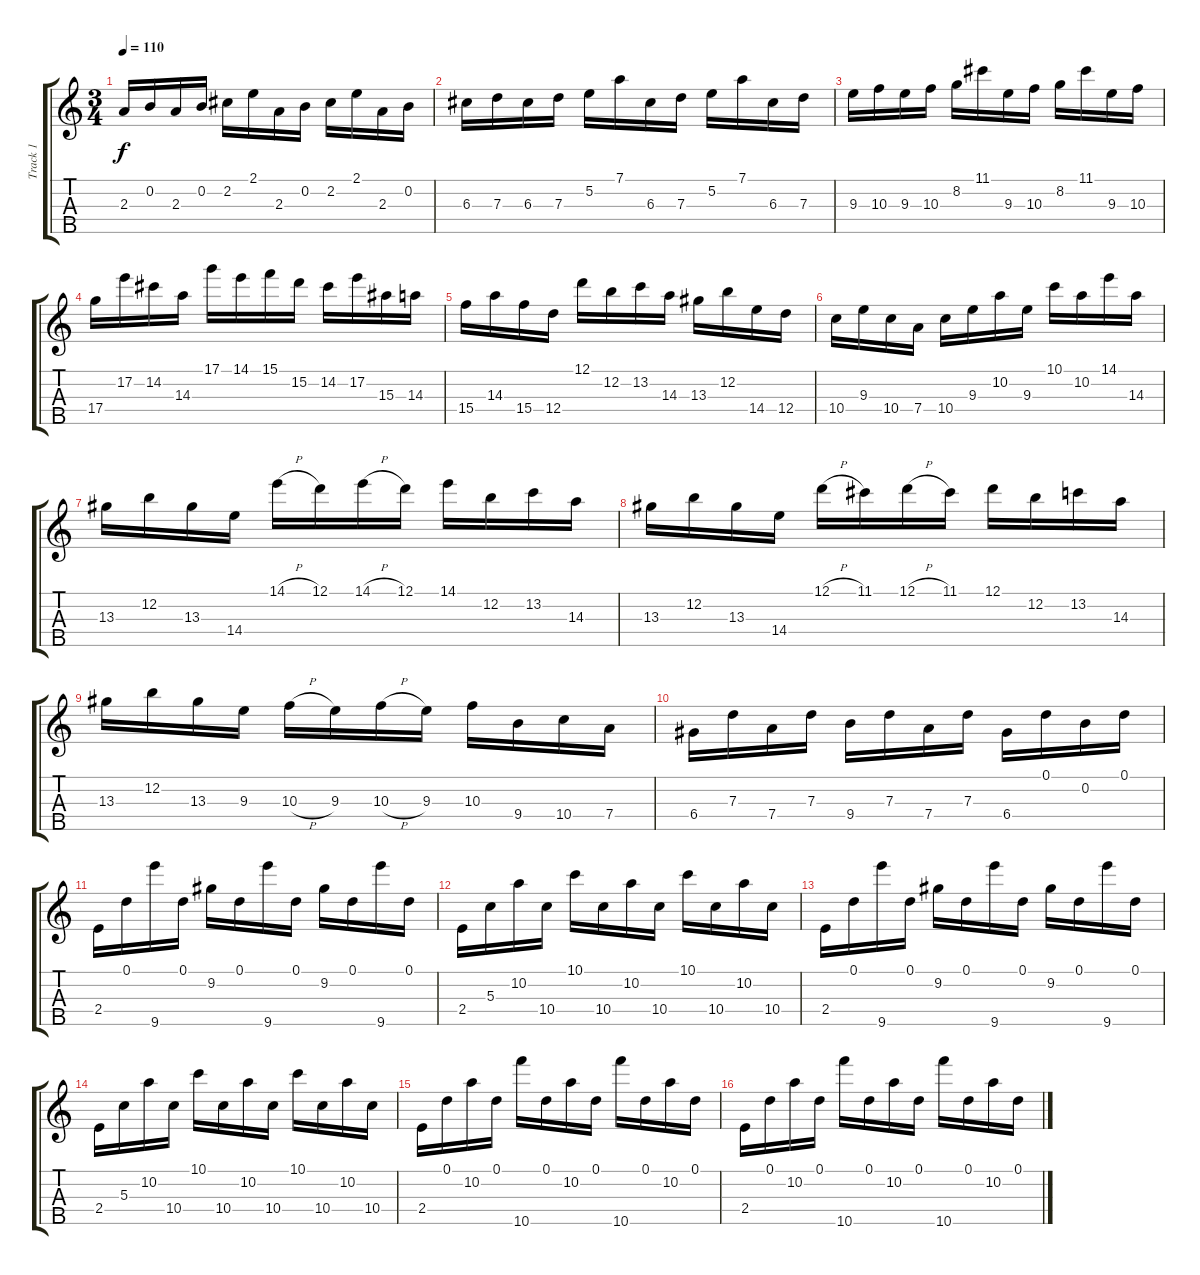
\track ("Track 1" "Track 1") {instrument banjo}
\staff {score tabs}
\tuning (D4 B3 G3 D3 G4) {hide}
\displaytranspose 12
\ts (3 4)
\tempo 110
\clef g2
\ks c
2.3.16{dy f} 0.2.16 2.3.16 0.2.16 2.2.16 2.1.16 2.3.16 0.2.16 2.2.16 2.1.16 2.3.16 0.2.16 |
6.3.16 7.3.16 6.3.16 7.3.16 5.2.16 7.1.16 6.3.16 7.3.16 5.2.16 7.1.16 6.3.16 7.3.16 |
9.3.16 10.3.16 9.3.16 10.3.16 8.2.16 11.1.16 9.3.16 10.3.16 8.2.16 11.1.16 9.3.16 10.3.16 |
17.4.16 17.2.16 14.2.16 14.3.16 17.1.16 14.1.16 15.1.16 15.2.16 14.2.16 17.2.16 15.3.16 14.3.16 |
15.4.16 14.3.16 15.4.16 12.4.16 12.1.16 12.2.16 13.2.16 14.3.16 13.3.16 12.2.16 14.4.16 12.4.16 |
10.4.16 9.3.16 10.4.16 7.4.16 10.4.16 9.3.16 10.2.16 9.3.16 10.1.16 10.2.16 14.1.16 14.3.16 |
13.3.16 12.2.16 13.3.16 14.4.16 14.1{h}.16 12.1.16 14.1{h}.16 12.1.16 14.1.16 12.2.16 13.2.16 14.3.16 |
13.3.16 12.2.16 13.3.16 14.4.16 12.1{h}.16 11.1.16 12.1{h}.16 11.1.16 12.1.16 12.2.16 13.2.16 14.3.16 |
13.3.16 12.2.16 13.3.16 9.3.16 10.3{h}.16 9.3.16 10.3{h}.16 9.3.16 10.3.16 9.4.16 10.4.16 7.4.16 |
6.4.16 7.3.16 7.4.16 7.3.16 9.4.16 7.3.16 7.4.16 7.3.16 6.4.16 0.1.16 0.2.16 0.1.16 |
2.4.16 0.1.16 9.5.16 0.1.16 9.2.16 0.1.16 9.5.16 0.1.16 9.2.16 0.1.16 9.5.16 0.1.16 |
2.4.16 5.3.16 10.2.16 10.4.16 10.1.16 10.4.16 10.2.16 10.4.16 10.1.16 10.4.16 10.2.16 10.4.16 |
2.4.16 0.1.16 9.5.16 0.1.16 9.2.16 0.1.16 9.5.16 0.1.16 9.2.16 0.1.16 9.5.16 0.1.16 |
2.4.16 5.3.16 10.2.16 10.4.16 10.1.16 10.4.16 10.2.16 10.4.16 10.1.16 10.4.16 10.2.16 10.4.16 |
2.4.16 0.1.16 10.2.16 0.1.16 10.5.16 0.1.16 10.2.16 0.1.16 10.5.16 0.1.16 10.2.16 0.1.16 |
2.4.16 0.1.16 10.2.16 0.1.16 10.5.16 0.1.16 10.2.16 0.1.16 10.5.16 0.1.16 10.2.16 0.1.16
